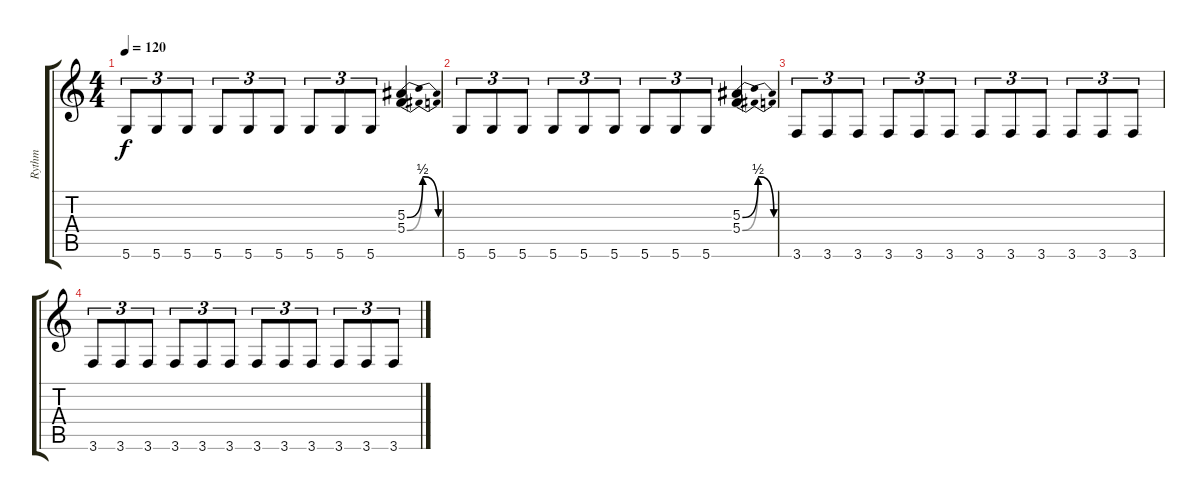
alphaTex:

\track ("Rythm" "Rythm") {instrument distortionguitar}
\staff {score tabs}
\tuning (D4 A3 F3 C3 G2 D2) {hide}
\ts (4 4)
\tempo 120
\clef g2
\ks c
5.6.8{tu (3 2) dy f} 5.6.8{tu (3 2)} 5.6.8{tu (3 2)} 5.6.8{tu (3 2)} 5.6.8{tu (3 2)} 5.6.8{tu (3 2)} 5.6.8{tu (3 2)} 5.6.8{tu (3 2)} 5.6.8{tu (3 2)} (5.3{be (bendrelease 0 0 15 2 50 2 60 0)} 5.4{be (bendrelease 0 0 15 2 50 2 60 0)}).4 |
5.6.8{tu (3 2)} 5.6.8{tu (3 2)} 5.6.8{tu (3 2)} 5.6.8{tu (3 2)} 5.6.8{tu (3 2)} 5.6.8{tu (3 2)} 5.6.8{tu (3 2)} 5.6.8{tu (3 2)} 5.6.8{tu (3 2)} (5.3{be (bendrelease 0 0 15 2 50 2 60 0)} 5.4{be (bendrelease 0 0 15 2 50 2 60 0)}).4 |
3.6.8{tu (3 2)} 3.6.8{tu (3 2)} 3.6.8{tu (3 2)} 3.6.8{tu (3 2)} 3.6.8{tu (3 2)} 3.6.8{tu (3 2)} 3.6.8{tu (3 2)} 3.6.8{tu (3 2)} 3.6.8{tu (3 2)} 3.6.8{tu (3 2)} 3.6.8{tu (3 2)} 3.6.8{tu (3 2)} |
3.6.8{tu (3 2)} 3.6.8{tu (3 2)} 3.6.8{tu (3 2)} 3.6.8{tu (3 2)} 3.6.8{tu (3 2)} 3.6.8{tu (3 2)} 3.6.8{tu (3 2)} 3.6.8{tu (3 2)} 3.6.8{tu (3 2)} 3.6.8{tu (3 2)} 3.6.8{tu (3 2)} 3.6.8{tu (3 2)}
